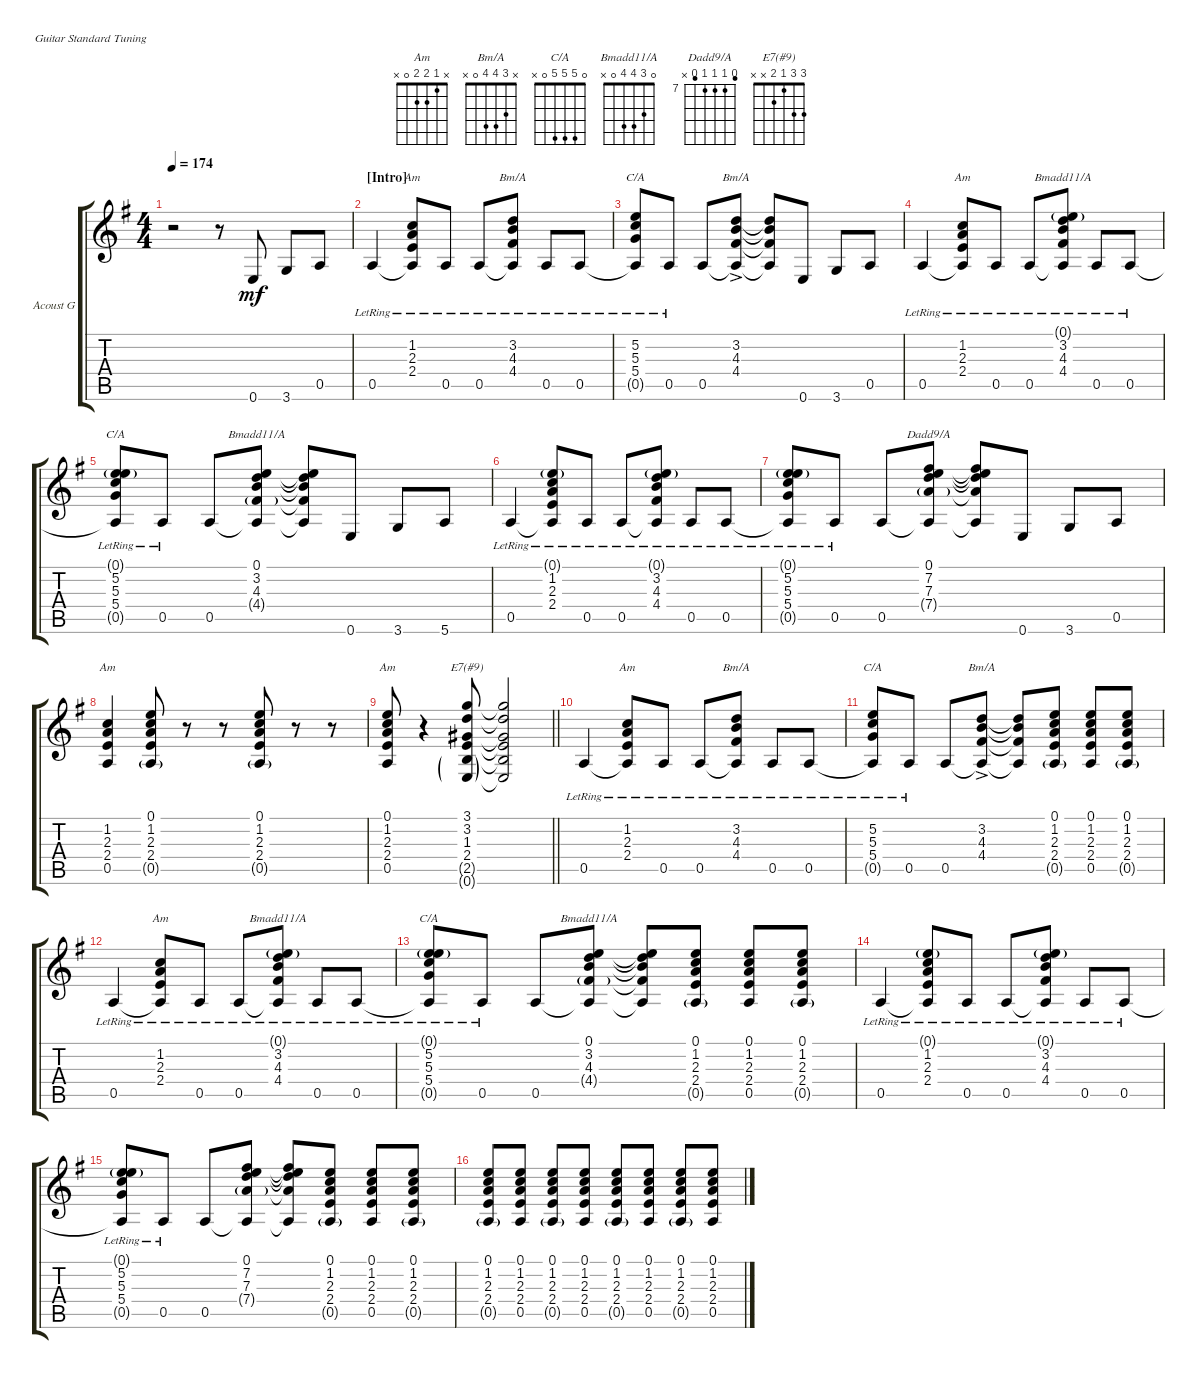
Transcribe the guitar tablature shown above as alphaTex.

\bracketExtendMode groupsimilarinstruments
\firstSystemTrackNameOrientation horizontal
\otherSystemsTrackNameOrientation horizontal
\track ("Acoustic Guitar" "Acoust G") {instrument acousticguitarsteel}
\staff {score tabs}
\tuning (E4 B3 G3 D3 A2 E2)
\chord ("Am" x 1 2 2 x x)
\chord ("Bm/A" x 3 4 4 0 x)
\chord ("C/A" x 5 5 5 0 x) {barre (5 5)}
\chord ("Am" 0 1 2 2 0 x)
\chord ("Bmadd11/A" 0 3 4 4 0 x)
\chord ("C/A" 0 5 5 5 0 x)
\chord ("Dadd9/A" 6 7 7 7 6 x) {firstfret 7}
\chord ("Am" x 1 2 2 0 x)
\chord ("E7(#9)" 3 3 1 2 x x)
\ts (4 4)
\tempo 174
\clef g2
\ks eminor
r.2{dy mf instrument acousticguitarsteel} r.8 0.6.8 3.6.8 0.5.8 |
\section ("" "[Intro]")
0.5{lr}.4 (2.4 2.3 1.2 0.5{lr t}).8{ch "Am"} 0.5{lr}.8 0.5{lr}.8 (4.4 4.3 3.2 0.5{lr t}).8{ch "Bm/A"} 0.5{lr}.8 0.5{lr}.8 |
(5.4 5.3 5.2 0.5{lr t}).8{ch "C/A"} 0.5{lr}.8 0.5.8 (4.4 4.3 3.2{ac} 0.5{t}).8{ch "Bm/A"} (4.4{t} 4.3{t} 3.2{t} 0.5{t}).8 0.6.8 3.6.8 0.5.8 |
0.5{lr}.4 (2.4 2.3 1.2 0.5{lr t}).8{ch "Am"} 0.5{lr}.8 0.5{lr}.8 (4.4 4.3 3.2 0.1{g} 0.5{lr t}).8{ch "Bmadd11/A"} 0.5{lr}.8 0.5{lr}.8 |
(5.4 5.3 5.2 0.1{g} 0.5{lr t}).8{ch "C/A"} 0.5{lr}.8 0.5.8 (4.4{g} 4.3 3.2 0.1 0.5{t}).8{ch "Bmadd11/A"} (4.4{t} 4.3{t} 3.2{t} 0.1{t} 0.5{t}).8 0.6.8 3.6.8 5.6.8 |
0.5{lr}.4 (2.4 2.3 1.2 0.1{g} 0.5{lr t}).8 0.5{lr}.8 0.5{lr}.8 (4.4 4.3 3.2 0.1{g} 0.5{lr t}).8 0.5{lr}.8 0.5{lr}.8 |
(5.4 5.3 5.2 0.1{g} 0.5{lr t}).8 0.5{lr}.8 0.5.8 (7.4{g} 7.3 7.2 0.1 0.5{t}).8{ch "Dadd9/A"} (7.4{t} 7.3{t} 7.2{t} 0.1{t} 0.5{t}).8 0.6.8 3.6.8 0.5.8 |
(2.4 2.3 1.2 0.5).4{ch "Am"} (2.4 2.3 1.2 0.5{g} 0.1).8 r.8 r.8 (2.4 2.3 1.2 0.5{g} 0.1).8 r.8 r.8 |
\barLineRight lightlight
(2.4 2.3 1.2 0.1 0.5).8{ch "Am"} r.4 (2.4 1.3 3.2 0.6{g} 2.5{g} 3.1).8{ch "E7(#9)"} (2.4{t} 1.3{t} 3.2{t} 3.1{t} 0.6{t} 2.5{t}).2 |
0.5{lr}.4 (2.4 2.3 1.2 0.5{lr t}).8{ch "Am"} 0.5{lr}.8 0.5{lr}.8 (4.4 4.3 3.2 0.5{lr t}).8{ch "Bm/A"} 0.5{lr}.8 0.5{lr}.8 |
(5.4 5.3 5.2 0.5{lr t}).8{ch "C/A"} 0.5{lr}.8 0.5.8 (4.4 4.3 3.2{ac} 0.5{t}).8{ch "Bm/A"} (4.4{t} 4.3{t} 3.2{t} 0.5{t}).8 (2.4 2.3 1.2 0.1 0.5{g}).8 (2.4 2.3 1.2 0.1 0.5).8 (2.4 2.3 1.2 0.1 0.5{g}).8 |
0.5{lr}.4 (2.4 2.3 1.2 0.5{lr t}).8{ch "Am"} 0.5{lr}.8 0.5{lr}.8 (4.4 4.3 3.2 0.1{g} 0.5{lr t}).8{ch "Bmadd11/A"} 0.5{lr}.8 0.5{lr}.8 |
(5.4 5.3 5.2 0.1{g} 0.5{lr t}).8{ch "C/A"} 0.5{lr}.8 0.5.8 (4.4{g} 4.3 3.2 0.1 0.5{t}).8{ch "Bmadd11/A"} (4.4{t} 4.3{t} 3.2{t} 0.1{t} 0.5{t}).8 (2.4 2.3 1.2 0.1 0.5{g}).8 (2.4 2.3 1.2 0.1 0.5).8 (2.4 2.3 1.2 0.1 0.5{g}).8 |
0.5{lr}.4 (2.4 2.3 1.2 0.1{g} 0.5{lr t}).8 0.5{lr}.8 0.5{lr}.8 (4.4 4.3 3.2 0.1{g} 0.5{lr t}).8 0.5{lr}.8 0.5{lr}.8 |
(5.4 5.3 5.2 0.1{g} 0.5{lr t}).8 0.5{lr}.8 0.5.8 (7.4{g} 7.3 7.2 0.1 0.5{t}).8 (7.4{t} 7.3{t} 7.2{t} 0.1{t} 0.5{t}).8 (2.4 2.3 1.2 0.1 0.5{g}).8 (2.4 2.3 1.2 0.1 0.5).8 (2.4 2.3 1.2 0.1 0.5{g}).8 |
(2.4 2.3 1.2 0.1 0.5{g}).8 (2.4 2.3 1.2 0.1 0.5).8 (2.4 2.3 1.2 0.1 0.5{g}).8 (2.4 2.3 1.2 0.1 0.5).8 (2.4 2.3 1.2 0.1 0.5{g}).8 (2.4 2.3 1.2 0.1 0.5).8 (2.4 2.3 1.2 0.1 0.5{g}).8 (2.4 2.3 1.2 0.1 0.5).8
